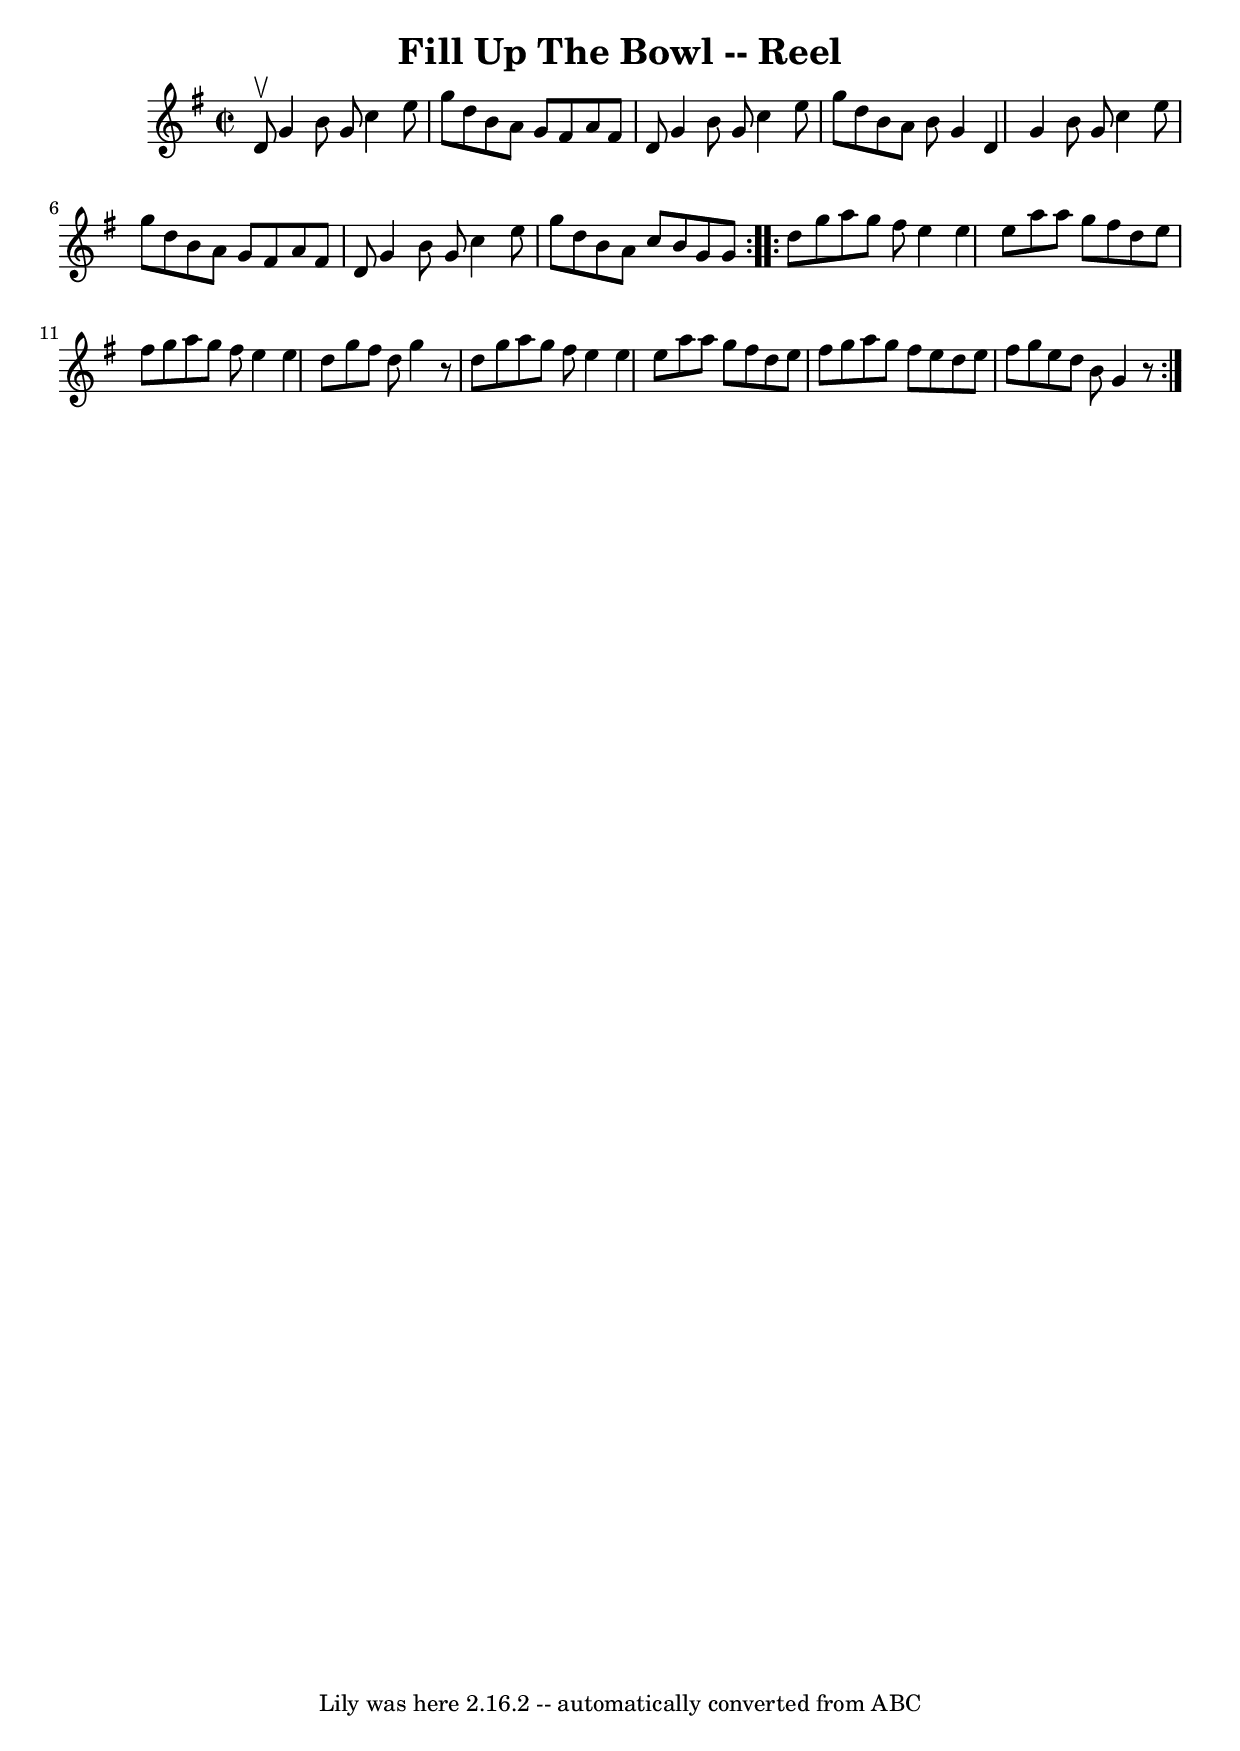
\version "2.16.2"
\include "Mammoth.ily"
\header {
  %% book = "Ryan's Mammoth Collection"
  crossRefNumber = "1"
  footnotes = ""
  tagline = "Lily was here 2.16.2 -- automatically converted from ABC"
  title = "Fill Up The Bowl -- Reel"

}
voicedefault =  {



  \repeat volta 2 {

    \override Staff.TimeSignature #'style = #'C
    \time 2/2 
    \key g \major d'8^\upbow |
    g'4 b'8 g'8 c''4    
    e''8 g''8  |
    d''8 b'8 a'8 g'8 fis'8 a'8 fis'8    
    d'8  |
    g'4 b'8 g'8 c''4 e''8 g''8  |
    d''8    
    b'8 a'8 b'8 g'4 d'4  |
    g'4 b'8 g'8 c''4 e''8 
    g''8  |
    d''8 b'8 a'8 g'8 fis'8 a'8 fis'8 d'8  
    |
    g'4 b'8 g'8 c''4 e''8 g''8  |
    d''8 b'8    
    a'8 c''8 b'8 g'8 g'8  
  } 
  \repeat volta 2 {
    d''8  |
    g''8 
    a''8 g''8 fis''8 e''4 e''4  |
    e''8 a''8 a''8    
    g''8 fis''8 d''8 e''8 fis''8  |
    g''8 a''8 g''8    
    fis''8 e''4 e''4  |
    d''8 g''8 fis''8 d''8 g''4    r8 
    d''8  |
    g''8 a''8 g''8 fis''8 e''4 e''4  |
    
    e''8 a''8 a''8 g''8 fis''8 d''8 e''8 fis''8  |
    
    g''8 a''8 g''8 fis''8 e''8 d''8 e''8 fis''8  |
    
    g''8 e''8 d''8 b'8 g'4    r8 
  }   

}

\score{
  <<

    \context Staff="default"
    {
      \voicedefault 
      
    }

  >>
  \layout {
    
  }
  \midi {
  }

}
